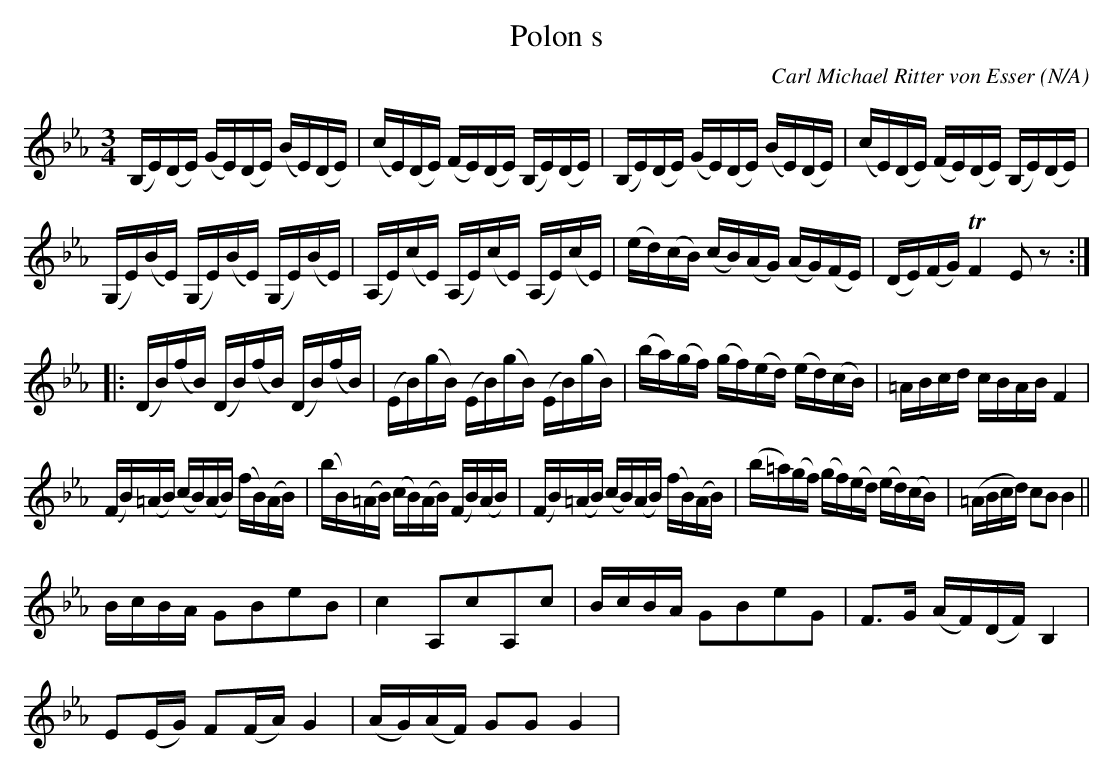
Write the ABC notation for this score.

X:1
T:Polon s
C:Carl Michael Ritter von Esser
O:N/A
M:3/4
L:1/16
K:Eb
 (B,E)(DE) (GE)(DE) (BE)(DE) |(cE)(DE) (FE)(DE) (B,E)(DE) | (B,E)(DE) (GE)(DE) (BE)(DE) |(cE)(DE) (FE)(DE) (B,E)(DE)|
(G,E)(BE) (G,E)(BE) (G,E)(BE)| (A,E)(cE) (A,E)(cE) (A,E)(cE)| (ed)(cB) (cB)(AG) (AG)(FE)| (DE)(FG)TF4 E2z2  :|
|:(DB)(fB) (DB)(fB) (DB)(fB)| (EB)(gB) (EB)(gB) (EB)(gB)|(ba)(gf) (gf)(ed) (ed)(cB)| =ABcd cBAB F4|
(FB)(=AB) (cB)(AB) (fB)(AB)| (bB)(=AB) (cB)(AB) (FB)(AB)| (FB)(=AB) (cB)(AB) (fB)(AB)| (b=a)(gf) (gf)(ed) (ed)(cB)| (=ABcd) c2B2B4||
BcBA G2B2e2B2| c4 A,2c2A,2c2| BcBA G2B2e2G2| F3G (AF)(DF) B,4|
E2(EG) F2(FA) G4| (AG)(AF) G2G2 G4 |
